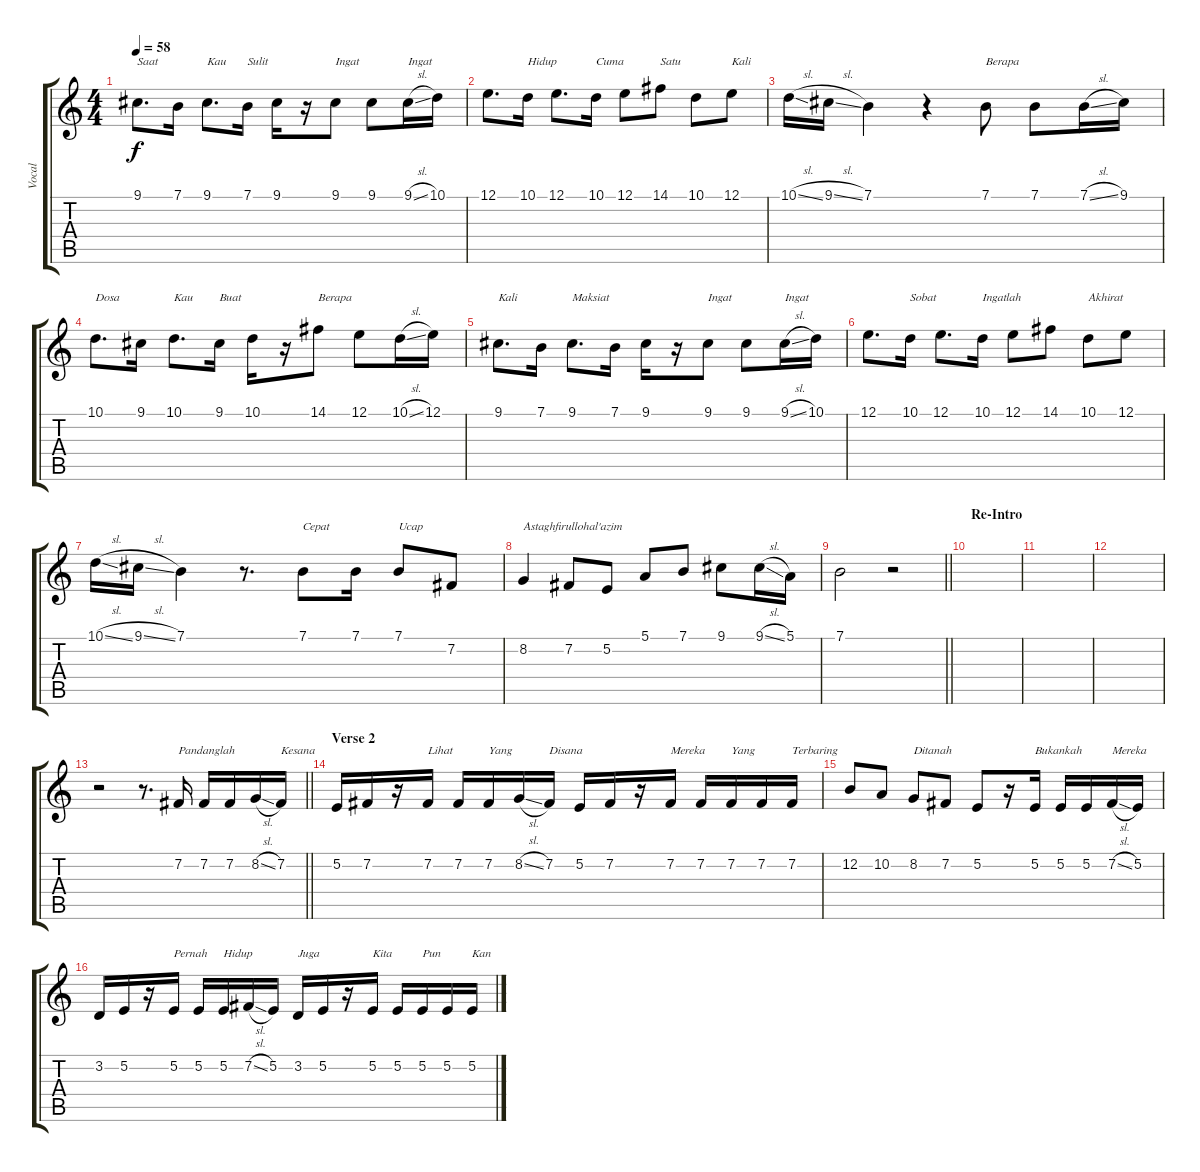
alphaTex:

\track ("Vocal" "Vocal") {instrument violin}
\staff {score tabs}
\tuning (E4 B3 G3 D3 A2 E2) {hide}
\ts (4 4)
\tempo 58
\clef g2
\ks c
9.1.8{d txt "Saat" dy f} 7.1.16 9.1.8{d txt "Kau"} 7.1.16{txt "Sulit"} 9.1.16 r.16 9.1.8{txt "Ingat"} 9.1.8 9.1{sl}.16{txt "Ingat"} 10.1.16 |
12.1.8{d} 10.1.16{txt "Hidup"} 12.1.8{d} 10.1.16{txt "Cuma"} 12.1.8 14.1.8{txt "Satu"} 10.1.8 12.1.8{txt "Kali"} |
10.1{sl}.16 9.1{sl}.16 7.1.4 r.4 7.1.8{txt "Berapa"} 7.1.8 7.1{sl}.16 9.1.16 |
10.1.8{d txt "Dosa"} 9.1.16 10.1.8{d txt "Kau"} 9.1.16{txt "Buat"} 10.1.16 r.16 14.1.8{txt "Berapa"} 12.1.8 10.1{sl}.16 12.1.16 |
9.1.8{d txt "Kali"} 7.1.16 9.1.8{d txt "Maksiat"} 7.1.16 9.1.16 r.16 9.1.8{txt "Ingat"} 9.1.8 9.1{sl}.16{txt "Ingat"} 10.1.16 |
12.1.8{d} 10.1.16{txt "Sobat"} 12.1.8{d} 10.1.16{txt "Ingatlah"} 12.1.8 14.1.8 10.1.8{txt "Akhirat"} 12.1.8 |
10.1{sl}.16 9.1{sl}.16 7.1.4 r.8{d} 7.1.8{txt "Cepat"} 7.1.16 7.1.8{txt "Ucap"} 7.2.8 |
8.2.4{txt "Astaghfirullohal'azim"} 7.2.8 5.2.8 5.1.8 7.1.8 9.1.8 9.1{sl}.16 5.1.16 |
\barLineRight lightlight
7.1.2 r.2 |
\section ("" "Re-Intro")
|
|
|
\barLineRight lightlight
r.2 r.8{d} 7.2.16{txt "Pandanglah"} 7.2.16 7.2.16 8.2{sl}.16 7.2.16{txt "Kesana"} |
\section ("" "Verse 2")
5.2.16 7.2.16 r.16 7.2.16{txt "Lihat"} 7.2.16 7.2.16{txt "Yang"} 8.2{sl}.16 7.2.16{txt "Disana"} 5.2.16 7.2.16 r.16 7.2.16{txt "Mereka"} 7.2.16 7.2.16{txt "Yang"} 7.2.16 7.2.16{txt "Terbaring"} |
12.2.8 10.2.8 8.2.8{txt "Ditanah"} 7.2.8 5.2.8 r.16 5.2.16{txt "Bukankah"} 5.2.16 5.2.16 7.2{sl}.16{txt "Mereka"} 5.2.16 |
3.2.16 5.2.16 r.16 5.2.16{txt "Pernah"} 5.2.16 5.2.16{txt "Hidup"} 7.2{sl}.16 5.2.16 3.2.16{txt "Juga"} 5.2.16 r.16 5.2.16{txt "Kita"} 5.2.16 5.2.16{txt "Pun"} 5.2.16 5.2.16{txt "Kan"}
